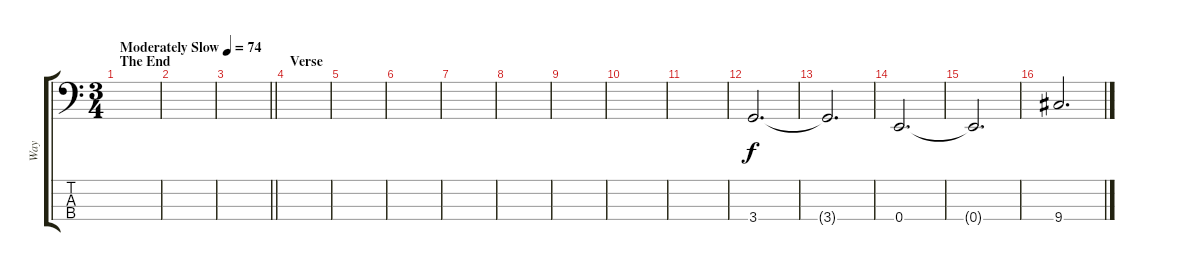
\track ("Way" "Way") {instrument electricbasspick}
\staff {score tabs}
\tuning (G2 D2 A1 E1) {hide}
\ts (3 4)
\section ("" "The End")
\tempo (74 "Moderately Slow")
\clef f4
\ks c
|
|
\barLineRight lightlight
|
\section ("" "Verse")
|
|
|
|
|
|
|
|
3.4.2{d} |
3.4{t}.2{d} |
0.4.2{d} |
0.4{t}.2{d} |
9.4.2{d}
